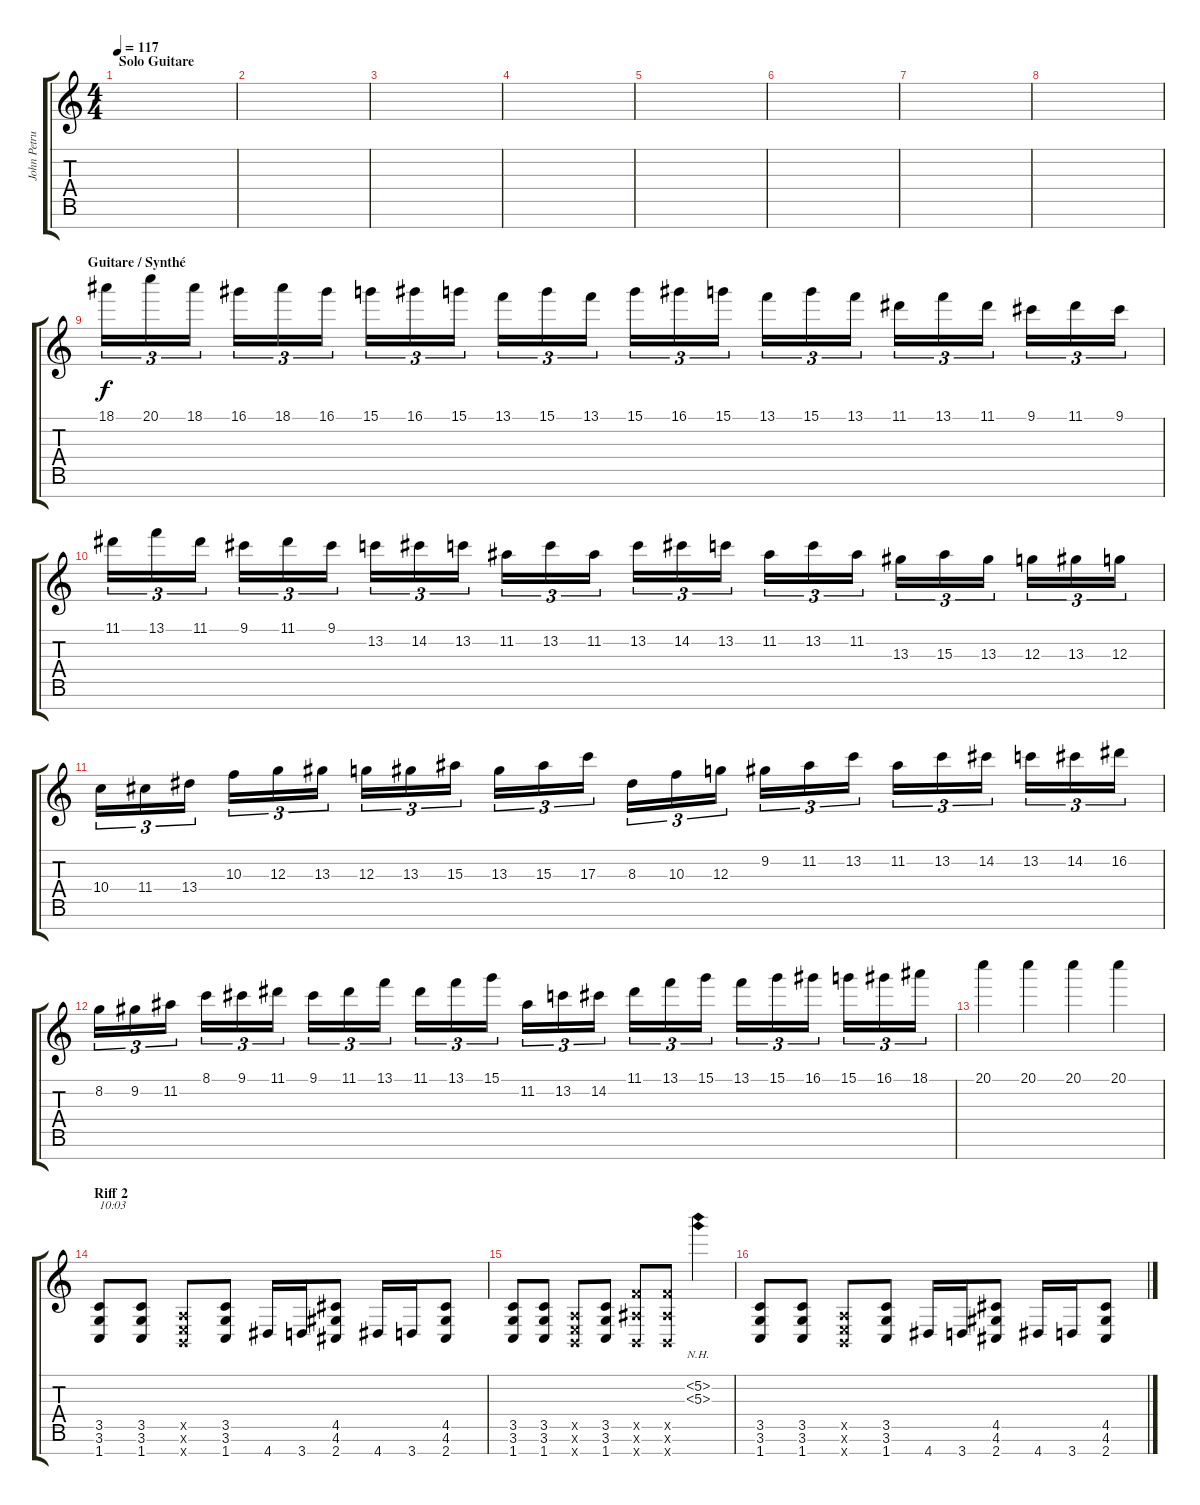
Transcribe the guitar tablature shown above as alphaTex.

\track ("John Petrucci" "John Petru") {instrument distortionguitar}
\staff {score tabs}
\tuning (E4 B3 G3 D3 A2 E2 B1) {hide}
\ts (4 4)
\section ("" "Solo Guitare")
\tempo 117
\clef g2
\ks c
|
|
|
|
|
|
|
|
\section ("" "Guitare / Synthé")
18.1.16{tu (3 2)} 20.1.16{tu (3 2)} 18.1.16{tu (3 2) beam splitsecondary} 16.1.16{tu (3 2)} 18.1.16{tu (3 2)} 16.1.16{tu (3 2)} 15.1.16{tu (3 2)} 16.1.16{tu (3 2)} 15.1.16{tu (3 2) beam splitsecondary} 13.1.16{tu (3 2)} 15.1.16{tu (3 2)} 13.1.16{tu (3 2)} 15.1.16{tu (3 2)} 16.1.16{tu (3 2)} 15.1.16{tu (3 2) beam splitsecondary} 13.1.16{tu (3 2)} 15.1.16{tu (3 2)} 13.1.16{tu (3 2)} 11.1.16{tu (3 2)} 13.1.16{tu (3 2)} 11.1.16{tu (3 2) beam splitsecondary} 9.1.16{tu (3 2)} 11.1.16{tu (3 2)} 9.1.16{tu (3 2)} |
11.1.16{tu (3 2)} 13.1.16{tu (3 2)} 11.1.16{tu (3 2) beam splitsecondary} 9.1.16{tu (3 2)} 11.1.16{tu (3 2)} 9.1.16{tu (3 2)} 13.2.16{tu (3 2)} 14.2.16{tu (3 2)} 13.2.16{tu (3 2) beam splitsecondary} 11.2.16{tu (3 2)} 13.2.16{tu (3 2)} 11.2.16{tu (3 2)} 13.2.16{tu (3 2)} 14.2.16{tu (3 2)} 13.2.16{tu (3 2) beam splitsecondary} 11.2.16{tu (3 2)} 13.2.16{tu (3 2)} 11.2.16{tu (3 2)} 13.3.16{tu (3 2)} 15.3.16{tu (3 2)} 13.3.16{tu (3 2) beam splitsecondary} 12.3.16{tu (3 2)} 13.3.16{tu (3 2)} 12.3.16{tu (3 2)} |
10.4.16{tu (3 2)} 11.4.16{tu (3 2)} 13.4.16{tu (3 2) beam splitsecondary} 10.3.16{tu (3 2)} 12.3.16{tu (3 2)} 13.3.16{tu (3 2)} 12.3.16{tu (3 2)} 13.3.16{tu (3 2)} 15.3.16{tu (3 2) beam splitsecondary} 13.3.16{tu (3 2)} 15.3.16{tu (3 2)} 17.3.16{tu (3 2)} 8.3.16{tu (3 2)} 10.3.16{tu (3 2)} 12.3.16{tu (3 2) beam splitsecondary} 9.2.16{tu (3 2)} 11.2.16{tu (3 2)} 13.2.16{tu (3 2)} 11.2.16{tu (3 2)} 13.2.16{tu (3 2)} 14.2.16{tu (3 2) beam splitsecondary} 13.2.16{tu (3 2)} 14.2.16{tu (3 2)} 16.2.16{tu (3 2)} |
8.2.16{tu (3 2)} 9.2.16{tu (3 2)} 11.2.16{tu (3 2) beam splitsecondary} 8.1.16{tu (3 2)} 9.1.16{tu (3 2)} 11.1.16{tu (3 2)} 9.1.16{tu (3 2)} 11.1.16{tu (3 2)} 13.1.16{tu (3 2) beam splitsecondary} 11.1.16{tu (3 2)} 13.1.16{tu (3 2)} 15.1.16{tu (3 2)} 11.2.16{tu (3 2)} 13.2.16{tu (3 2)} 14.2.16{tu (3 2) beam splitsecondary} 11.1.16{tu (3 2)} 13.1.16{tu (3 2)} 15.1.16{tu (3 2)} 13.1.16{tu (3 2)} 15.1.16{tu (3 2)} 16.1.16{tu (3 2) beam splitsecondary} 15.1.16{tu (3 2)} 16.1.16{tu (3 2)} 18.1.16{tu (3 2)} |
20.1.4 20.1.4 20.1.4 20.1.4 |
\section ("" "Riff 2")
(3.5 3.6 1.7).8{txt "10:03"} (3.5 3.6 1.7).8 (0.5{x} 0.6{x} 0.7{x}).8 (3.5 3.6 1.7).8 4.7.16 3.7.16 (4.5 4.6 2.7).8 4.7.16 3.7.16 (4.5 4.6 2.7).8 |
(3.5 3.6 1.7).8 (3.5 3.6 1.7).8 (0.5{x} 0.6{x} 0.7{x}).8 (3.5 3.6 1.7).8 (8.5{x} 6.6{x} 0.7{x}).8 (8.5{x} 6.6{x} 0.7{x}).8 (5.2{nh} 5.3{nh}).4 |
(3.5 3.6 1.7).8 (3.5 3.6 1.7).8 (0.5{x} 0.6{x} 0.7{x}).8 (3.5 3.6 1.7).8 4.7.16 3.7.16 (4.5 4.6 2.7).8 4.7.16 3.7.16 (4.5 4.6 2.7).8
